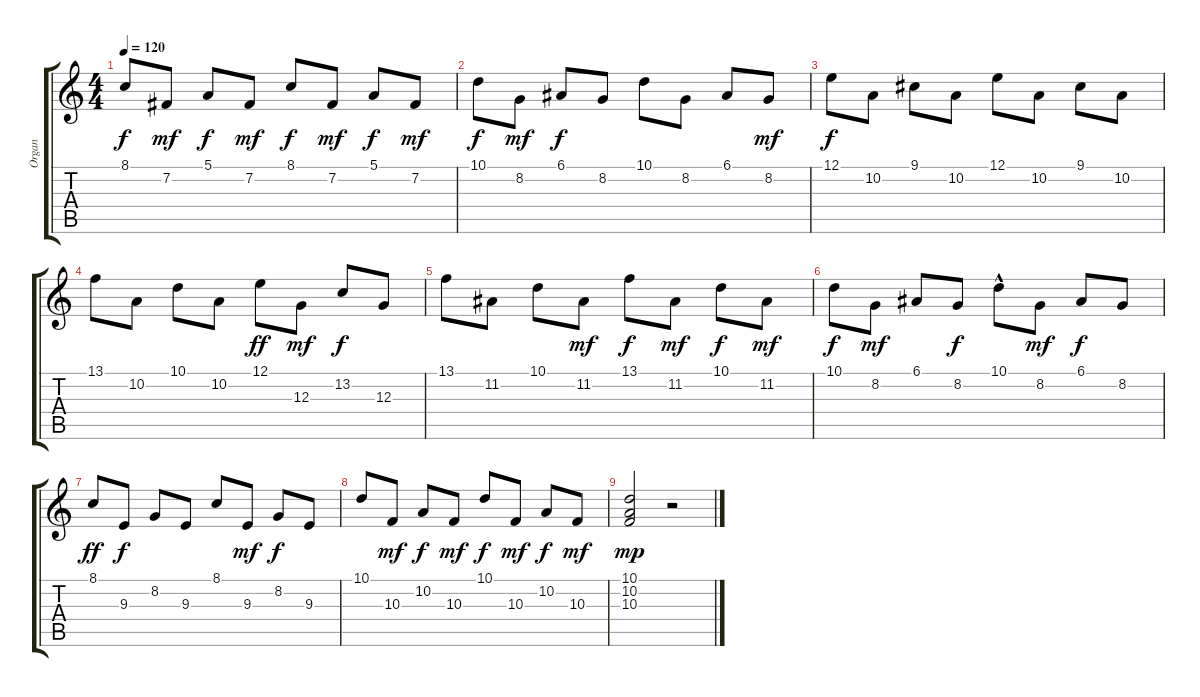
\track ("Organ" "Organ") {instrument reedorgan}
\staff {score tabs}
\tuning (E4 B3 G3 D3 A2 E2) {hide}
\ts (4 4)
\tempo 120
\clef g2
\ks c
8.1.8{dy f} 7.2.8{dy mf} 5.1.8{dy f} 7.2.8{dy mf} 8.1.8{dy f} 7.2.8{dy mf} 5.1.8{dy f} 7.2.8{dy mf} |
10.1.8{dy f} 8.2.8{dy mf} 6.1.8{dy f} 8.2.8 10.1.8 8.2.8 6.1.8 8.2.8{dy mf} |
12.1.8{dy f} 10.2.8 9.1.8 10.2.8 12.1.8 10.2.8 9.1.8 10.2.8 |
13.1.8 10.2.8 10.1.8 10.2.8 12.1.8{dy ff} 12.3.8{dy mf} 13.2.8{dy f} 12.3.8 |
13.1.8 11.2.8 10.1.8 11.2.8{dy mf} 13.1.8{dy f} 11.2.8{dy mf} 10.1.8{dy f} 11.2.8{dy mf} |
10.1.8{dy f} 8.2.8{dy mf} 6.1.8 8.2.8{dy f} 10.1{hac}.8 8.2.8{dy mf} 6.1.8{dy f} 8.2.8 |
8.1.8{dy ff} 9.3.8{dy f} 8.2.8 9.3.8 8.1.8 9.3.8{dy mf} 8.2.8{dy f} 9.3.8 |
10.1.8 10.3.8{dy mf} 10.2.8{dy f} 10.3.8{dy mf} 10.1.8{dy f} 10.3.8{dy mf} 10.2.8{dy f} 10.3.8{dy mf} |
(10.1 10.2 10.3).2{dy mp} r.2
